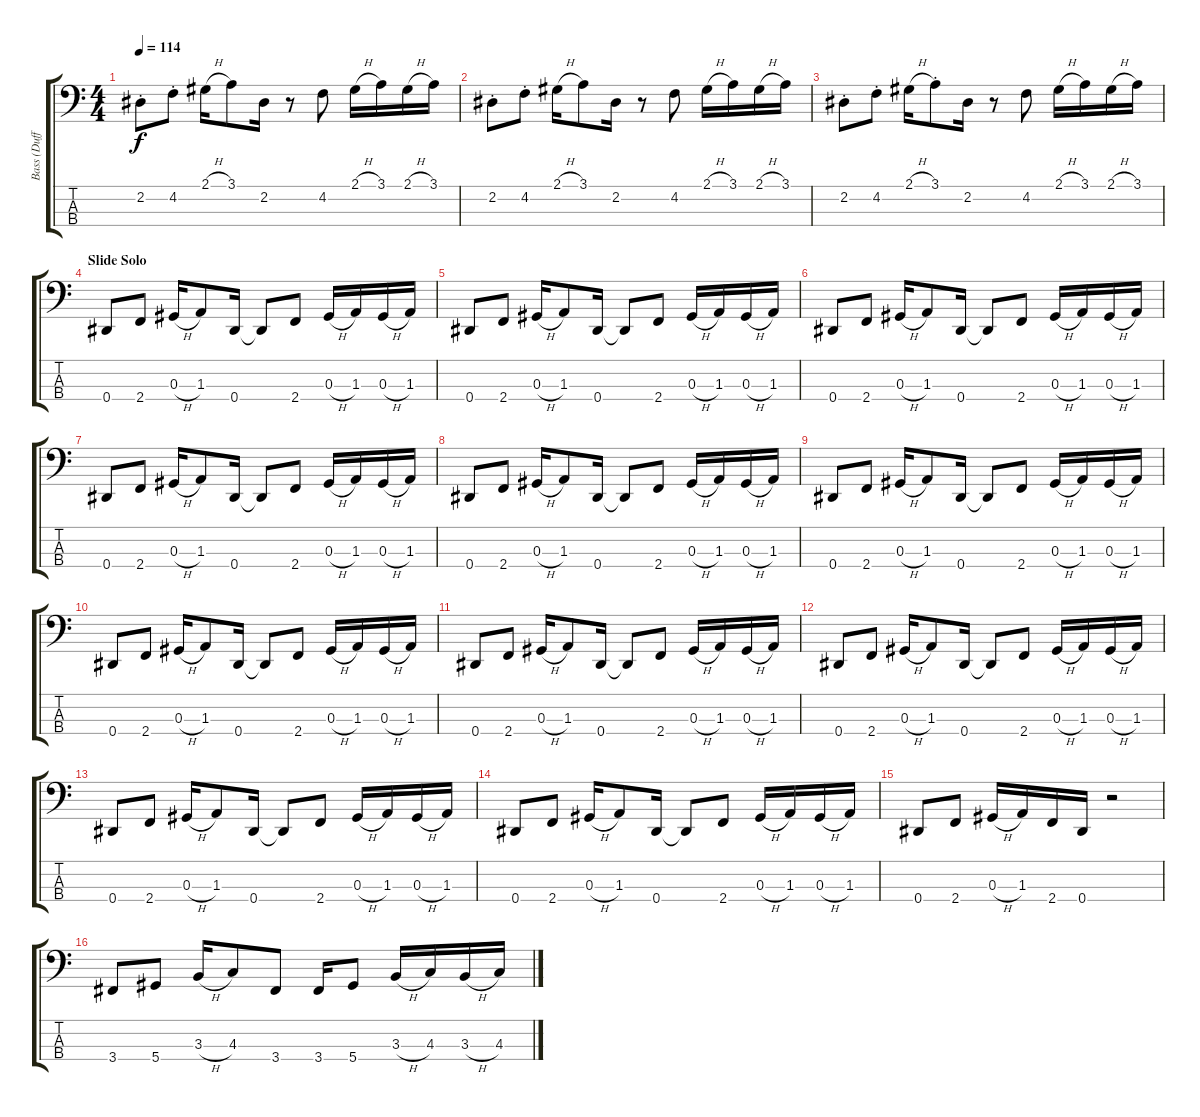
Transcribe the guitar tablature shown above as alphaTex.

\track ("Bass (Duff)" "Bass (Duff") {instrument electricbasspick}
\staff {score tabs}
\tuning (Gb2 Db2 Ab1 Eb1) {hide}
\ts (4 4)
\tempo 114
\clef f4
\ks c
2.2{st}.8{dy f} 4.2{st}.8 2.1{h}.16 3.1.8 2.2.16 r.8 4.2.8 2.1{h}.16 3.1.16 2.1{h}.16 3.1.16 |
2.2{st}.8 4.2{st}.8 2.1{h}.16 3.1.8 2.2.16 r.8 4.2.8 2.1{h}.16 3.1.16 2.1{h}.16 3.1.16 |
2.2{st}.8 4.2{st}.8 2.1{h}.16 3.1{st}.8 2.2.16 r.8 4.2.8 2.1{h}.16 3.1.16 2.1{h}.16 3.1.16 |
\section ("" "Slide Solo")
0.4.8 2.4.8 0.3{h}.16 1.3.8 0.4.16 0.4{t}.8 2.4.8 0.3{h}.16 1.3.16 0.3{h}.16 1.3.16 |
0.4.8 2.4.8 0.3{h}.16 1.3.8 0.4.16 0.4{t}.8 2.4.8 0.3{h}.16 1.3.16 0.3{h}.16 1.3.16 |
0.4.8 2.4.8 0.3{h}.16 1.3.8 0.4.16 0.4{t}.8 2.4.8 0.3{h}.16 1.3.16 0.3{h}.16 1.3.16 |
0.4.8 2.4.8 0.3{h}.16 1.3.8 0.4.16 0.4{t}.8 2.4.8 0.3{h}.16 1.3.16 0.3{h}.16 1.3.16 |
0.4.8 2.4.8 0.3{h}.16 1.3.8 0.4.16 0.4{t}.8 2.4.8 0.3{h}.16 1.3.16 0.3{h}.16 1.3.16 |
0.4.8 2.4.8 0.3{h}.16 1.3.8 0.4.16 0.4{t}.8 2.4.8 0.3{h}.16 1.3.16 0.3{h}.16 1.3.16 |
0.4.8 2.4.8 0.3{h}.16 1.3.8 0.4.16 0.4{t}.8 2.4.8 0.3{h}.16 1.3.16 0.3{h}.16 1.3.16 |
0.4.8 2.4.8 0.3{h}.16 1.3.8 0.4.16 0.4{t}.8 2.4.8 0.3{h}.16 1.3.16 0.3{h}.16 1.3.16 |
0.4.8 2.4.8 0.3{h}.16 1.3.8 0.4.16 0.4{t}.8 2.4.8 0.3{h}.16 1.3.16 0.3{h}.16 1.3.16 |
0.4.8 2.4.8 0.3{h}.16 1.3.8 0.4.16 0.4{t}.8 2.4.8 0.3{h}.16 1.3.16 0.3{h}.16 1.3.16 |
0.4.8 2.4.8 0.3{h}.16 1.3.8 0.4.16 0.4{t}.8 2.4.8 0.3{h}.16 1.3.16 0.3{h}.16 1.3.16 |
0.4.8 2.4.8 0.3{h}.16 1.3.16 2.4.16 0.4.16 r.2 |
3.4.8 5.4.8 3.3{h}.16 4.3.8 3.4.8 3.4.16 5.4.8 3.3{h}.16 4.3.16 3.3{h}.16 4.3.16
